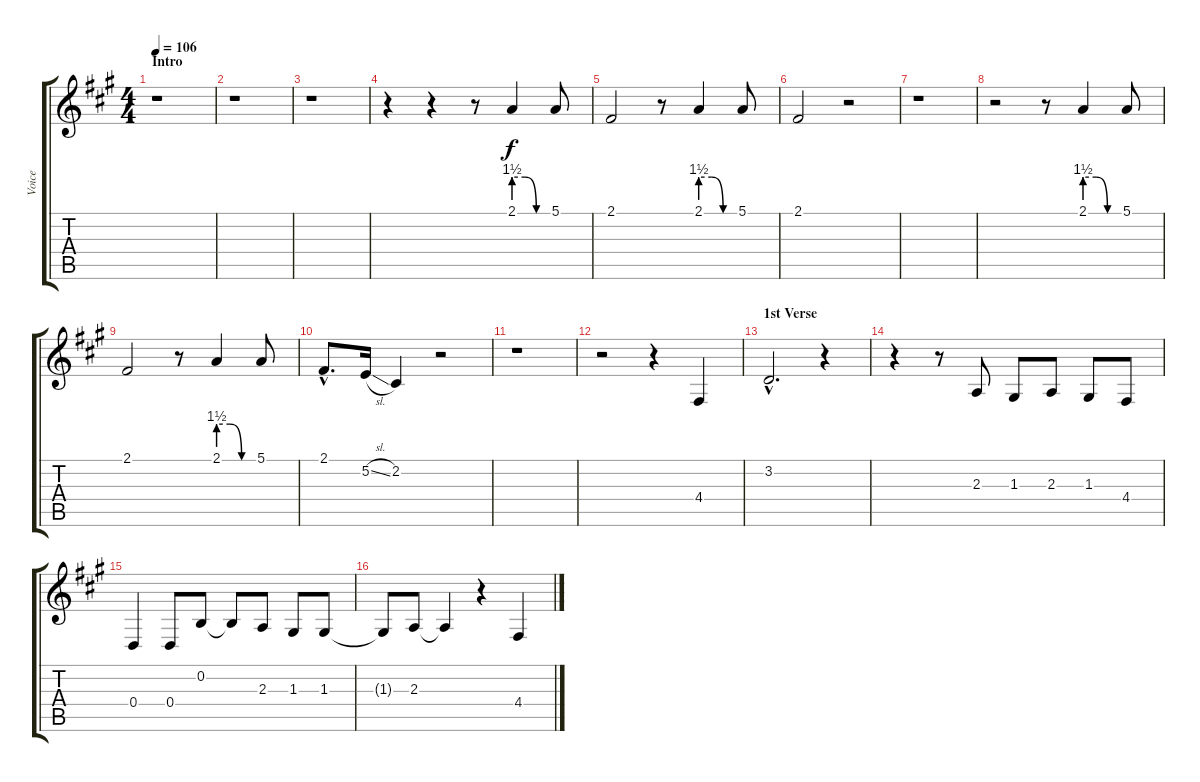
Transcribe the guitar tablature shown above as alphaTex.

\track ("Voice" "Voice") {instrument lead5charang}
\staff {score tabs}
\tuning (E4 B3 G3 D3 A2 E2) {hide}
\ts (4 4)
\section ("" "Intro")
\tempo 106
\clef g2
\ks a
r.1{dy f instrument lead5charang} |
r.1 |
r.1 |
r.4 r.4 r.8 2.1{be (custom 0 6 20 6 40 0 60 0)}.4 5.1.8 |
2.1.2 r.8 2.1{be (custom 0 6 20 6 40 0 60 0)}.4 5.1.8 |
2.1.2 r.2 |
r.1 |
r.2 r.8 2.1{be (custom 0 6 20 6 40 0 60 0)}.4 5.1.8 |
2.1.2 r.8 2.1{be (custom 0 6 20 6 40 0 60 0)}.4 5.1.8 |
2.1{hac}.8{d} 5.2{sl}.16 2.2.4 r.2 |
r.1 |
r.2 r.4 4.4.4 |
\section ("" "1st Verse")
3.2{hac}.2{d} r.4 |
r.4 r.8 2.3.8 1.3.8 2.3.8 1.3.8 4.4.8 |
0.4.4 0.4.8 0.2.8 0.2{t}.8 2.3.8 1.3.8 1.3.8 |
1.3{t}.8 2.3.8 2.3{t}.4 r.4 4.4.4
